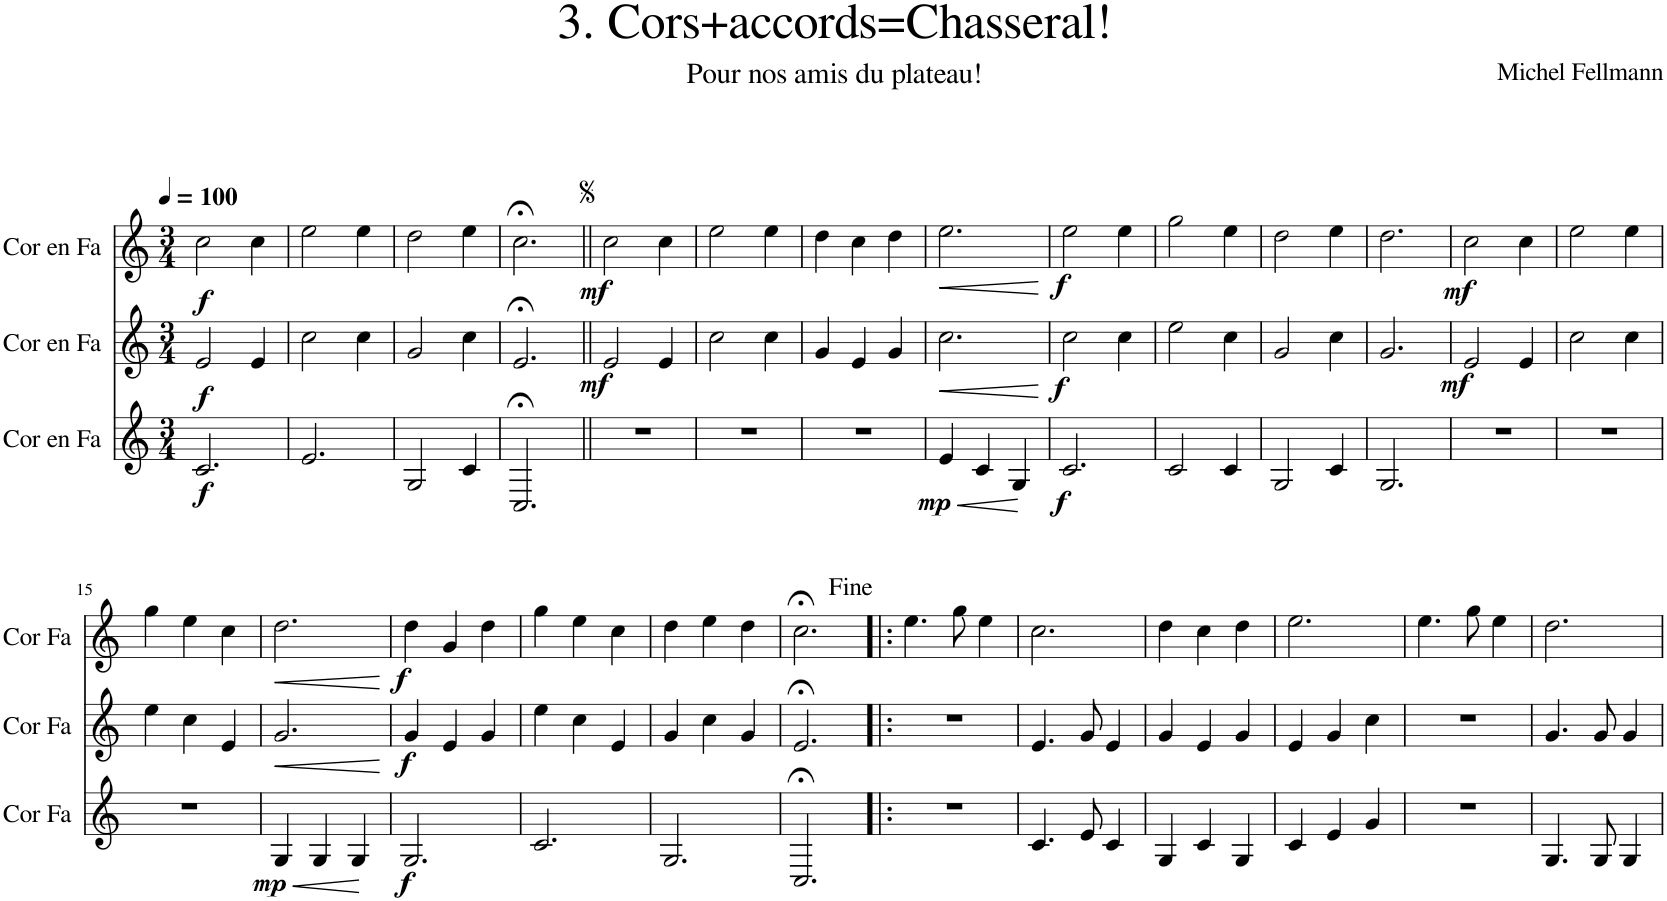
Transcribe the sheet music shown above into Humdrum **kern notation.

**kern	**dynam	**kern	**dynam	**kern	**dynam
*part3	*part3	*part2	*part2	*part1	*part1
*staff3	*staff3	*staff2	*staff2	*staff1	*staff1
*I"Cor en Fa	*	*I"Cor en Fa	*	*I"Cor en Fa	*
*I'Cor Fa	*	*I'Cor Fa	*	*I'Cor Fa	*
*clefG2	*	*clefG2	*	*clefG2	*
*Trd4c7	*	*Trd4c7	*	*Trd4c7	*
*k[]	*	*k[]	*	*k[]	*
*M3/4	*	*M3/4	*	*M3/4	*
*MM100	*	*MM100	*	*MM100	*
=1	=1	=1	=1	=1	=1
!	!LO:DY:b	!	!LO:DY:b	!	!LO:DY:b
2.c/	f	2e/	f	2cc\	f
.	.	4e/	.	4cc\	.
=2	=2	=2	=2	=2	=2
2.e/	.	2cc\	.	2ee\	.
.	.	4cc\	.	4ee\	.
=3	=3	=3	=3	=3	=3
2G/	.	2g/	.	2dd\	.
4c/	.	4cc\	.	4ee\	.
=4	=4	=4	=4	=4	=4
2.C;</	.	2.e;</	.	2.cc;<\	.
=5||	=5||	=5||	=5||	=5||	=5||
!	!	!	!LO:DY:b	!	!LO:DY:b
2.r	.	2e/	mf	2cc\	mf
.	.	4e/	.	4cc\	.
=6	=6	=6	=6	=6	=6
2.r	.	2cc\	.	2ee\	.
.	.	4cc\	.	4ee\	.
=7	=7	=7	=7	=7	=7
2.r	.	4g/	.	4dd\	.
.	.	4e/	.	4cc\	.
.	.	4g/	.	4dd\	.
=8	=8	=8	=8	=8	=8
!	!LO:HP:b	!	!LO:HP:b	!	!LO:HP:b
!	!LO:DY:n=1:b	!	!	!	!
4e/	< mp	2.cc\	<	2.ee\	<
4c/	.	.	.	.	.
4G/	.	.	.	.	.
.	[	.	[	.	[
=9	=9	=9	=9	=9	=9
!	!LO:DY:b	!	!LO:DY:b	!	!LO:DY:b
2.c/	f	2cc\	f	2ee\	f
.	.	4cc\	.	4ee\	.
=10	=10	=10	=10	=10	=10
2c/	.	2ee\	.	2gg\	.
4c/	.	4cc\	.	4ee\	.
=11	=11	=11	=11	=11	=11
2G/	.	2g/	.	2dd\	.
4c/	.	4cc\	.	4ee\	.
=12	=12	=12	=12	=12	=12
2.G/	.	2.g/	.	2.dd\	.
=13	=13	=13	=13	=13	=13
!	!	!	!LO:DY:b	!	!LO:DY:b
2.r	.	2e/	mf	2cc\	mf
.	.	4e/	.	4cc\	.
=14	=14	=14	=14	=14	=14
2.r	.	2cc\	.	2ee\	.
.	.	4cc\	.	4ee\	.
!!LO:LB:g=z
=15	=15	=15	=15	=15	=15
2.r	.	4ee\	.	4gg\	.
.	.	4cc\	.	4ee\	.
.	.	4e/	.	4cc\	.
=16	=16	=16	=16	=16	=16
!	!LO:HP:b	!	!LO:HP:b	!	!LO:HP:b
!	!LO:DY:n=1:b	!	!	!	!
4G/	< mp	2.g/	<	2.dd\	<
4G/	.	.	.	.	.
4G/	.	.	.	.	.
.	[	.	[	.	[
=17	=17	=17	=17	=17	=17
!	!LO:DY:b	!	!LO:DY:b	!	!LO:DY:b
2.G/	f	4g/	f	4dd\	f
.	.	4e/	.	4g/	.
.	.	4g/	.	4dd\	.
=18	=18	=18	=18	=18	=18
2.c/	.	4ee\	.	4gg\	.
.	.	4cc\	.	4ee\	.
.	.	4e/	.	4cc\	.
=19	=19	=19	=19	=19	=19
2.G/	.	4g/	.	4dd\	.
.	.	4cc\	.	4ee\	.
.	.	4g/	.	4dd\	.
=20	=20	=20	=20	=20	=20
2.C;</	.	2.e;</	.	2.cc;<\	.
=21!|:	=21!|:	=21!|:	=21!|:	=21!|:	=21!|:
2.r	.	2.r	.	4.ee\	.
.	.	.	.	8gg\	.
.	.	.	.	4ee\	.
=22	=22	=22	=22	=22	=22
4.c/	.	4.e/	.	2.cc\	.
8e/	.	8g/	.	.	.
4c/	.	4e/	.	.	.
=23	=23	=23	=23	=23	=23
4G/	.	4g/	.	4dd\	.
4c/	.	4e/	.	4cc\	.
4G/	.	4g/	.	4dd\	.
=24	=24	=24	=24	=24	=24
4c/	.	4e/	.	2.ee\	.
4e/	.	4g/	.	.	.
4g/	.	4cc\	.	.	.
=25	=25	=25	=25	=25	=25
2.r	.	2.r	.	4.ee\	.
.	.	.	.	8gg\	.
.	.	.	.	4ee\	.
=26	=26	=26	=26	=26	=26
4.G/	.	4.g/	.	2.dd\	.
8G/	.	8g/	.	.	.
4G/	.	4g/	.	.	.
=	=	=	=	=	=
*-	*-	*-	*-	*-	*-
